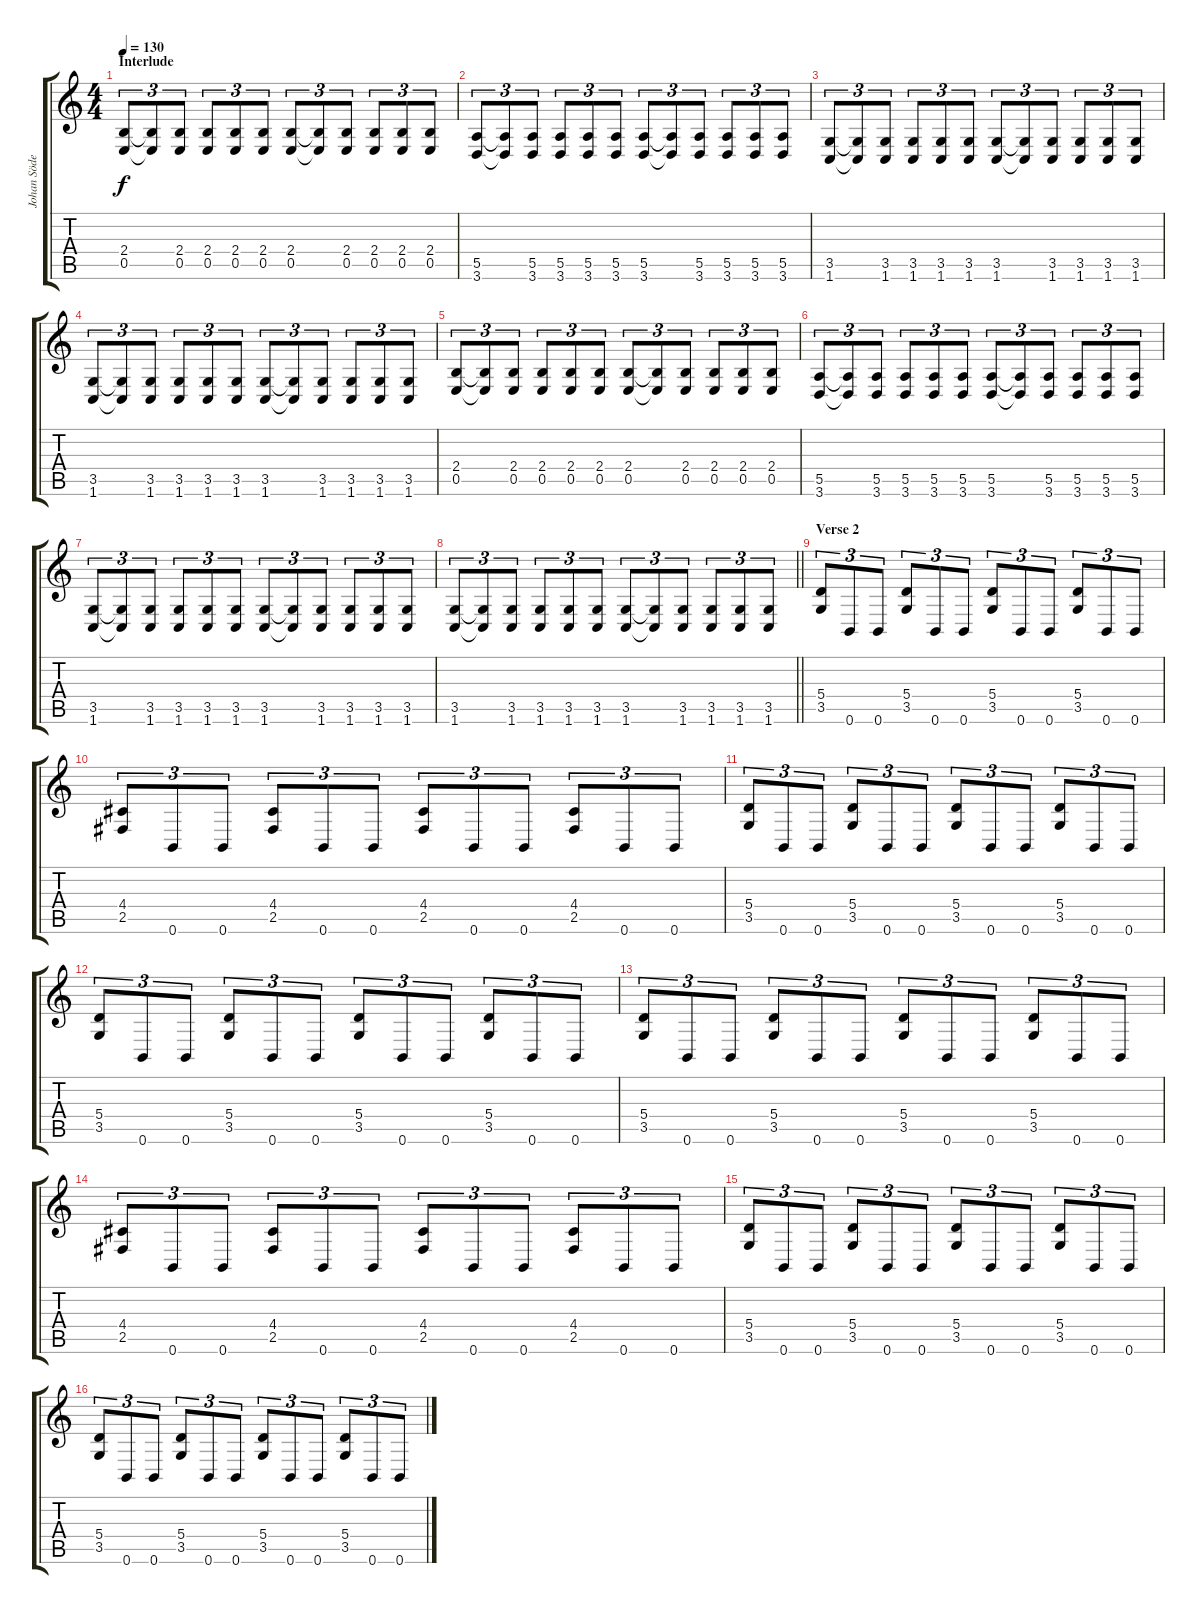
\track ("Johan Söderberg" "Johan Söde") {instrument distortionguitar}
\staff {score tabs}
\tuning (B3 Gb3 D3 A2 E2 B1) {hide}
\ts (4 4)
\section ("" "Interlude")
\tempo 130
\clef g2
\ks c
(2.4 0.5).8{tu (3 2) dy f} (2.4{t} 0.5{t}).8{tu (3 2)} (2.4 0.5).8{tu (3 2)} (2.4 0.5).8{tu (3 2)} (2.4 0.5).8{tu (3 2)} (2.4 0.5).8{tu (3 2)} (2.4 0.5).8{tu (3 2)} (2.4{t} 0.5{t}).8{tu (3 2)} (2.4 0.5).8{tu (3 2)} (2.4 0.5).8{tu (3 2)} (2.4 0.5).8{tu (3 2)} (2.4 0.5).8{tu (3 2)} |
(5.5 3.6).8{tu (3 2)} (5.5{t} 3.6{t}).8{tu (3 2)} (5.5 3.6).8{tu (3 2)} (5.5 3.6).8{tu (3 2)} (5.5 3.6).8{tu (3 2)} (5.5 3.6).8{tu (3 2)} (5.5 3.6).8{tu (3 2)} (5.5{t} 3.6{t}).8{tu (3 2)} (5.5 3.6).8{tu (3 2)} (5.5 3.6).8{tu (3 2)} (5.5 3.6).8{tu (3 2)} (5.5 3.6).8{tu (3 2)} |
(3.5 1.6).8{tu (3 2)} (3.5{t} 1.6{t}).8{tu (3 2)} (3.5 1.6).8{tu (3 2)} (3.5 1.6).8{tu (3 2)} (3.5 1.6).8{tu (3 2)} (3.5 1.6).8{tu (3 2)} (3.5 1.6).8{tu (3 2)} (3.5{t} 1.6{t}).8{tu (3 2)} (3.5 1.6).8{tu (3 2)} (3.5 1.6).8{tu (3 2)} (3.5 1.6).8{tu (3 2)} (3.5 1.6).8{tu (3 2)} |
(3.5 1.6).8{tu (3 2)} (3.5{t} 1.6{t}).8{tu (3 2)} (3.5 1.6).8{tu (3 2)} (3.5 1.6).8{tu (3 2)} (3.5 1.6).8{tu (3 2)} (3.5 1.6).8{tu (3 2)} (3.5 1.6).8{tu (3 2)} (3.5{t} 1.6{t}).8{tu (3 2)} (3.5 1.6).8{tu (3 2)} (3.5 1.6).8{tu (3 2)} (3.5 1.6).8{tu (3 2)} (3.5 1.6).8{tu (3 2)} |
(2.4 0.5).8{tu (3 2)} (2.4{t} 0.5{t}).8{tu (3 2)} (2.4 0.5).8{tu (3 2)} (2.4 0.5).8{tu (3 2)} (2.4 0.5).8{tu (3 2)} (2.4 0.5).8{tu (3 2)} (2.4 0.5).8{tu (3 2)} (2.4{t} 0.5{t}).8{tu (3 2)} (2.4 0.5).8{tu (3 2)} (2.4 0.5).8{tu (3 2)} (2.4 0.5).8{tu (3 2)} (2.4 0.5).8{tu (3 2)} |
(5.5 3.6).8{tu (3 2)} (5.5{t} 3.6{t}).8{tu (3 2)} (5.5 3.6).8{tu (3 2)} (5.5 3.6).8{tu (3 2)} (5.5 3.6).8{tu (3 2)} (5.5 3.6).8{tu (3 2)} (5.5 3.6).8{tu (3 2)} (5.5{t} 3.6{t}).8{tu (3 2)} (5.5 3.6).8{tu (3 2)} (5.5 3.6).8{tu (3 2)} (5.5 3.6).8{tu (3 2)} (5.5 3.6).8{tu (3 2)} |
(3.5 1.6).8{tu (3 2)} (3.5{t} 1.6{t}).8{tu (3 2)} (3.5 1.6).8{tu (3 2)} (3.5 1.6).8{tu (3 2)} (3.5 1.6).8{tu (3 2)} (3.5 1.6).8{tu (3 2)} (3.5 1.6).8{tu (3 2)} (3.5{t} 1.6{t}).8{tu (3 2)} (3.5 1.6).8{tu (3 2)} (3.5 1.6).8{tu (3 2)} (3.5 1.6).8{tu (3 2)} (3.5 1.6).8{tu (3 2)} |
\barLineRight lightlight
(3.5 1.6).8{tu (3 2)} (3.5{t} 1.6{t}).8{tu (3 2)} (3.5 1.6).8{tu (3 2)} (3.5 1.6).8{tu (3 2)} (3.5 1.6).8{tu (3 2)} (3.5 1.6).8{tu (3 2)} (3.5 1.6).8{tu (3 2)} (3.5{t} 1.6{t}).8{tu (3 2)} (3.5 1.6).8{tu (3 2)} (3.5 1.6).8{tu (3 2)} (3.5 1.6).8{tu (3 2)} (3.5 1.6).8{tu (3 2)} |
\section ("" "Verse 2")
(5.4 3.5).8{tu (3 2)} 0.6.8{tu (3 2)} 0.6.8{tu (3 2)} (5.4 3.5).8{tu (3 2)} 0.6.8{tu (3 2)} 0.6.8{tu (3 2)} (5.4 3.5).8{tu (3 2)} 0.6.8{tu (3 2)} 0.6.8{tu (3 2)} (5.4 3.5).8{tu (3 2)} 0.6.8{tu (3 2)} 0.6.8{tu (3 2)} |
(4.4 2.5).8{tu (3 2)} 0.6.8{tu (3 2)} 0.6.8{tu (3 2)} (4.4 2.5).8{tu (3 2)} 0.6.8{tu (3 2)} 0.6.8{tu (3 2)} (4.4 2.5).8{tu (3 2)} 0.6.8{tu (3 2)} 0.6.8{tu (3 2)} (4.4 2.5).8{tu (3 2)} 0.6.8{tu (3 2)} 0.6.8{tu (3 2)} |
(5.4 3.5).8{tu (3 2)} 0.6.8{tu (3 2)} 0.6.8{tu (3 2)} (5.4 3.5).8{tu (3 2)} 0.6.8{tu (3 2)} 0.6.8{tu (3 2)} (5.4 3.5).8{tu (3 2)} 0.6.8{tu (3 2)} 0.6.8{tu (3 2)} (5.4 3.5).8{tu (3 2)} 0.6.8{tu (3 2)} 0.6.8{tu (3 2)} |
(5.4 3.5).8{tu (3 2)} 0.6.8{tu (3 2)} 0.6.8{tu (3 2)} (5.4 3.5).8{tu (3 2)} 0.6.8{tu (3 2)} 0.6.8{tu (3 2)} (5.4 3.5).8{tu (3 2)} 0.6.8{tu (3 2)} 0.6.8{tu (3 2)} (5.4 3.5).8{tu (3 2)} 0.6.8{tu (3 2)} 0.6.8{tu (3 2)} |
(5.4 3.5).8{tu (3 2)} 0.6.8{tu (3 2)} 0.6.8{tu (3 2)} (5.4 3.5).8{tu (3 2)} 0.6.8{tu (3 2)} 0.6.8{tu (3 2)} (5.4 3.5).8{tu (3 2)} 0.6.8{tu (3 2)} 0.6.8{tu (3 2)} (5.4 3.5).8{tu (3 2)} 0.6.8{tu (3 2)} 0.6.8{tu (3 2)} |
(4.4 2.5).8{tu (3 2)} 0.6.8{tu (3 2)} 0.6.8{tu (3 2)} (4.4 2.5).8{tu (3 2)} 0.6.8{tu (3 2)} 0.6.8{tu (3 2)} (4.4 2.5).8{tu (3 2)} 0.6.8{tu (3 2)} 0.6.8{tu (3 2)} (4.4 2.5).8{tu (3 2)} 0.6.8{tu (3 2)} 0.6.8{tu (3 2)} |
(5.4 3.5).8{tu (3 2)} 0.6.8{tu (3 2)} 0.6.8{tu (3 2)} (5.4 3.5).8{tu (3 2)} 0.6.8{tu (3 2)} 0.6.8{tu (3 2)} (5.4 3.5).8{tu (3 2)} 0.6.8{tu (3 2)} 0.6.8{tu (3 2)} (5.4 3.5).8{tu (3 2)} 0.6.8{tu (3 2)} 0.6.8{tu (3 2)} |
(5.4 3.5).8{tu (3 2)} 0.6.8{tu (3 2)} 0.6.8{tu (3 2)} (5.4 3.5).8{tu (3 2)} 0.6.8{tu (3 2)} 0.6.8{tu (3 2)} (5.4 3.5).8{tu (3 2)} 0.6.8{tu (3 2)} 0.6.8{tu (3 2)} (5.4 3.5).8{tu (3 2)} 0.6.8{tu (3 2)} 0.6.8{tu (3 2)}
